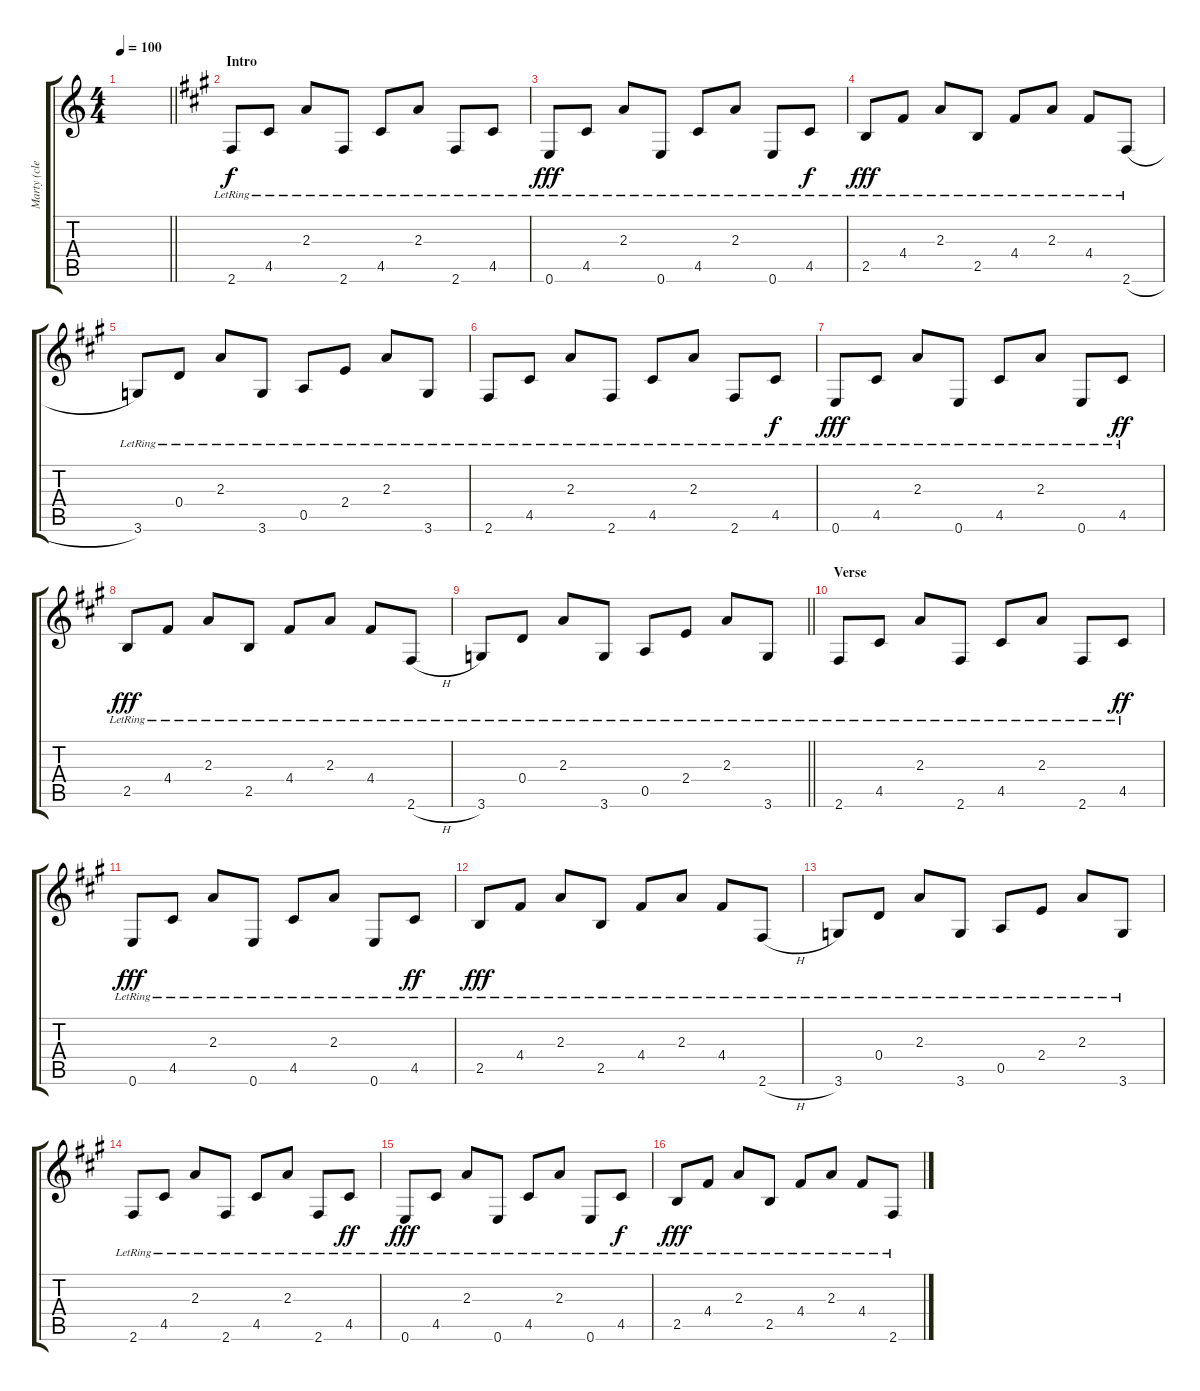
\track ("Marty (clean)" "Marty (cle") {instrument electricguitarclean}
\staff {score tabs}
\tuning (E4 B3 G3 D3 A2 E2) {hide}
\ts (4 4)
\tempo 100
\clef g2
\barLineRight lightlight
\ks c
|
\section ("" "Intro")
\ks a
2.6{lr}.8 4.5{lr}.8 2.3{lr}.8 2.6{lr}.8 4.5{lr}.8 2.3{lr}.8 2.6{lr}.8 4.5{lr}.8{dy f} |
0.6{lr}.8{dy fff} 4.5{lr}.8 2.3{lr}.8 0.6{lr}.8 4.5{lr}.8 2.3{lr}.8 0.6{lr}.8 4.5{lr}.8{dy f} |
2.5{lr}.8{dy fff} 4.4{lr}.8 2.3{lr}.8 2.5{lr}.8 4.4{lr}.8 2.3{lr}.8 4.4{lr}.8 2.6{h lr}.8 |
3.6{lr}.8 0.4{lr}.8 2.3{lr}.8 3.6{lr}.8 0.5{lr}.8 2.4{lr}.8 2.3{lr}.8 3.6{lr}.8 |
2.6{lr}.8 4.5{lr}.8 2.3{lr}.8 2.6{lr}.8 4.5{lr}.8 2.3{lr}.8 2.6{lr}.8 4.5{lr}.8{dy f} |
0.6{lr}.8{dy fff} 4.5{lr}.8 2.3{lr}.8 0.6{lr}.8 4.5{lr}.8 2.3{lr}.8 0.6{lr}.8 4.5{lr}.8{dy ff} |
2.5{lr}.8{dy fff} 4.4{lr}.8 2.3{lr}.8 2.5{lr}.8 4.4{lr}.8 2.3{lr}.8 4.4{lr}.8 2.6{h lr}.8 |
\barLineRight lightlight
3.6{lr}.8 0.4{lr}.8 2.3{lr}.8 3.6{lr}.8 0.5{lr}.8 2.4{lr}.8 2.3{lr}.8 3.6{lr}.8 |
\section ("" "Verse")
2.6{lr}.8 4.5{lr}.8 2.3{lr}.8 2.6{lr}.8 4.5{lr}.8 2.3{lr}.8 2.6{lr}.8 4.5{lr}.8{dy ff} |
0.6{lr}.8{dy fff} 4.5{lr}.8 2.3{lr}.8 0.6{lr}.8 4.5{lr}.8 2.3{lr}.8 0.6{lr}.8 4.5{lr}.8{dy ff} |
2.5{lr}.8{dy fff} 4.4{lr}.8 2.3{lr}.8 2.5{lr}.8 4.4{lr}.8 2.3{lr}.8 4.4{lr}.8 2.6{h lr}.8 |
3.6{lr}.8 0.4{lr}.8 2.3{lr}.8 3.6{lr}.8 0.5{lr}.8 2.4{lr}.8 2.3{lr}.8 3.6{lr}.8 |
2.6{lr}.8 4.5{lr}.8 2.3{lr}.8 2.6{lr}.8 4.5{lr}.8 2.3{lr}.8 2.6{lr}.8 4.5{lr}.8{dy ff} |
0.6{lr}.8{dy fff} 4.5{lr}.8 2.3{lr}.8 0.6{lr}.8 4.5{lr}.8 2.3{lr}.8 0.6{lr}.8 4.5{lr}.8{dy f} |
2.5{lr}.8{dy fff} 4.4{lr}.8 2.3{lr}.8 2.5{lr}.8 4.4{lr}.8 2.3{lr}.8 4.4{lr}.8 2.6{h lr}.8
